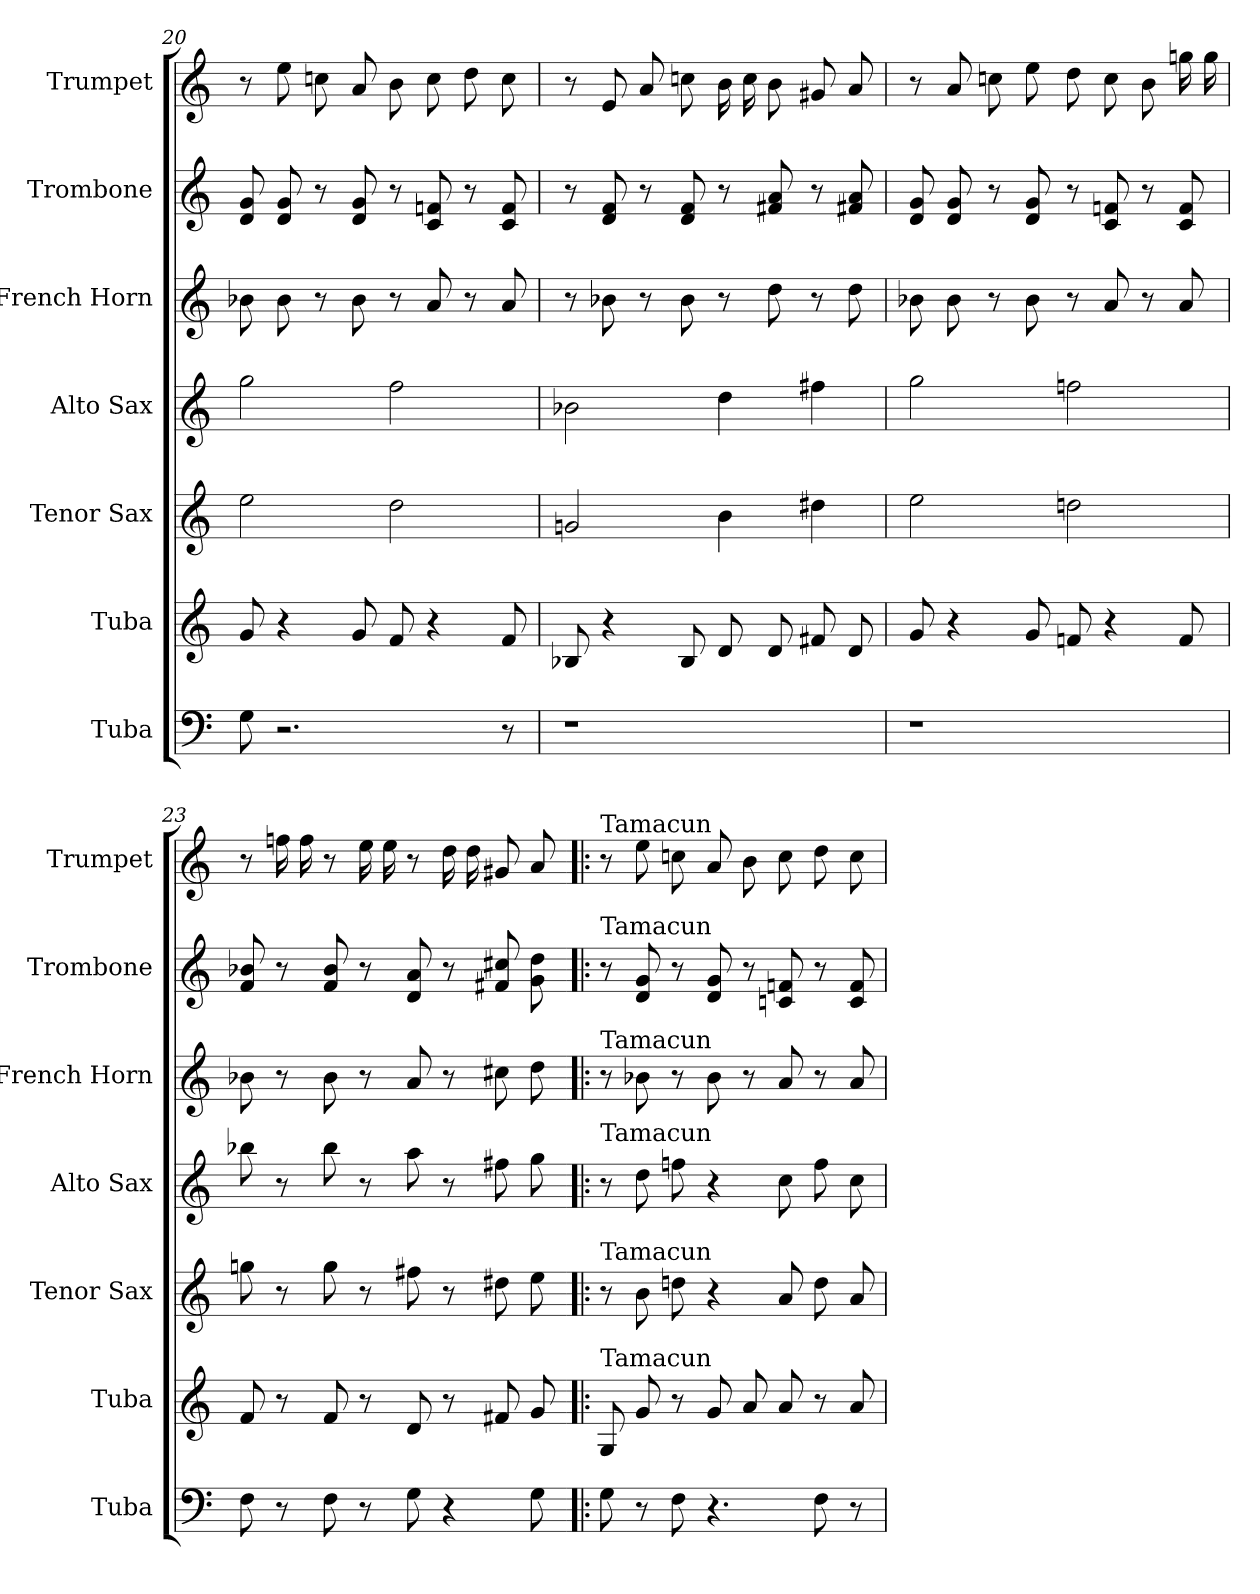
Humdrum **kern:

**kern	**kern	**kern	**kern	**kern	**kern	**kern
*part7	*part6	*part5	*part4	*part3	*part2	*part1
*staff7	*staff6	*staff5	*staff4	*staff3	*staff2	*staff1
*I"Tuba	*I"Tuba	*I"Tenor Sax	*I"Alto Sax	*I"French Horn	*I"Trombone	*I"Trumpet
*I'Tuba	*I'Tuba	*I'Tenor Sax	*I'Alto Sax	*I'French Horn	*I'Trombone	*I'Trumpet
*clefF4	*clefG2	*clefG2	*clefG2	*clefG2	*clefG2	*clefG2
*ITrd8c14	*ITrd15c26	*ITrd5c9	*ITrd8c14	*ITrd8c14	*ITrd8c14	*ITrd1c2
=20	=20	=20	=20	=20	=20	=20
8GG	8GG	2g	2g	8B-	8D 8G	8r
2.r	4r	.	.	8B-	8D 8G	8dd
.	.	.	.	8r	8r	8b-
.	8GG	.	.	8B-	8D 8G	8g
.	8FF	2f	2f	8r	8r	8a
.	4r	.	.	8A	8C 8Fn	8b-
.	.	.	.	8r	8r	8cc
8r	8FF	.	.	8A	8C 8F	8b-
=21	=21	=21	=21	=21	=21	=21
1r	8BBB-	2B-	2B-	8r	8r	8r
.	4r	.	.	8B-	8D 8F	8d
.	.	.	.	8r	8r	8g
.	8BBB-	.	.	8B-	8D 8F	8b-
.	8DD	4d	4d	8r	8r	16a
.	.	.	.	.	.	16b-
.	8DD	.	.	8d	8F#X 8A	8a
.	8FF#X	4f#X	4f#X	8r	8r	8f#X
.	8DD	.	.	8d	8F#X 8A	8g
=22	=22	=22	=22	=22	=22	=22
1r	8GG	2g	2g	8B-	8D 8G	8r
.	4r	.	.	8B-	8D 8G	8g
.	.	.	.	8r	8r	8b-
.	8GG	.	.	8B-	8D 8G	8dd
.	8FFn	2fn	2fn	8r	8r	8cc
.	4r	.	.	8A	8C 8Fn	8b-
.	.	.	.	8r	8r	8a
.	8FF	.	.	8A	8C 8F	16ffn
.	.	.	.	.	.	16ff
=23	=23	=23	=23	=23	=23	=23
8FF	8FF	8b-	8b-	8B-	8F 8B-	8r
8r	8r	8r	8r	8r	8r	16ee-
.	.	.	.	.	.	16ee-
8FF	8FF	8b-	8b-	8B-	8F 8B-	8r
8r	8r	8r	8r	8r	8r	16dd
.	.	.	.	.	.	16dd
8GG	8DD	8an	8a	8A	8D 8A	8r
4r	8r	8r	8r	8r	8r	16cc
.	.	.	.	.	.	16cc
.	8FF#X	8f#X	8f#X	8c#X	8F#X 8c#X	8f#X
8GG	8GG	8g	8g	8d	8G 8d	8g
=24!|:	=24!|:	=24!|:	=24!|:	=24!|:	=24!|:	=24!|:
!	!	!	!	!	!	!LO:TX:a:t=Tamacun
!	!	!	!	!	!LO:TX:a:t=Tamacun	!
!	!	!	!	!LO:TX:a:t=Tamacun	!	!
!	!	!	!LO:TX:a:t=Tamacun	!	!	!
!	!	!LO:TX:a:t=Tamacun	!	!	!	!
!	!LO:TX:a:t=Tamacun	!	!	!	!	!
8GG	8GGG	8r	8r	8r	8r	8r
8r	8GG	8d	8d	8B-	8D 8G	8dd
8FF	8r	8fn	8fn	8r	8r	8b-
4.r	8GG	4r	4r	8B-	8D 8G	8g
.	8AA	.	.	8r	8r	8a
.	8AA	8c	8c	8A	8Cn 8Fn	8b-
8FF	8r	8f	8f	8r	8r	8cc
8r	8AA	8c	8c	8A	8C 8F	8b-
=	=	=	=	=	=	=
*-	*-	*-	*-	*-	*-	*-
